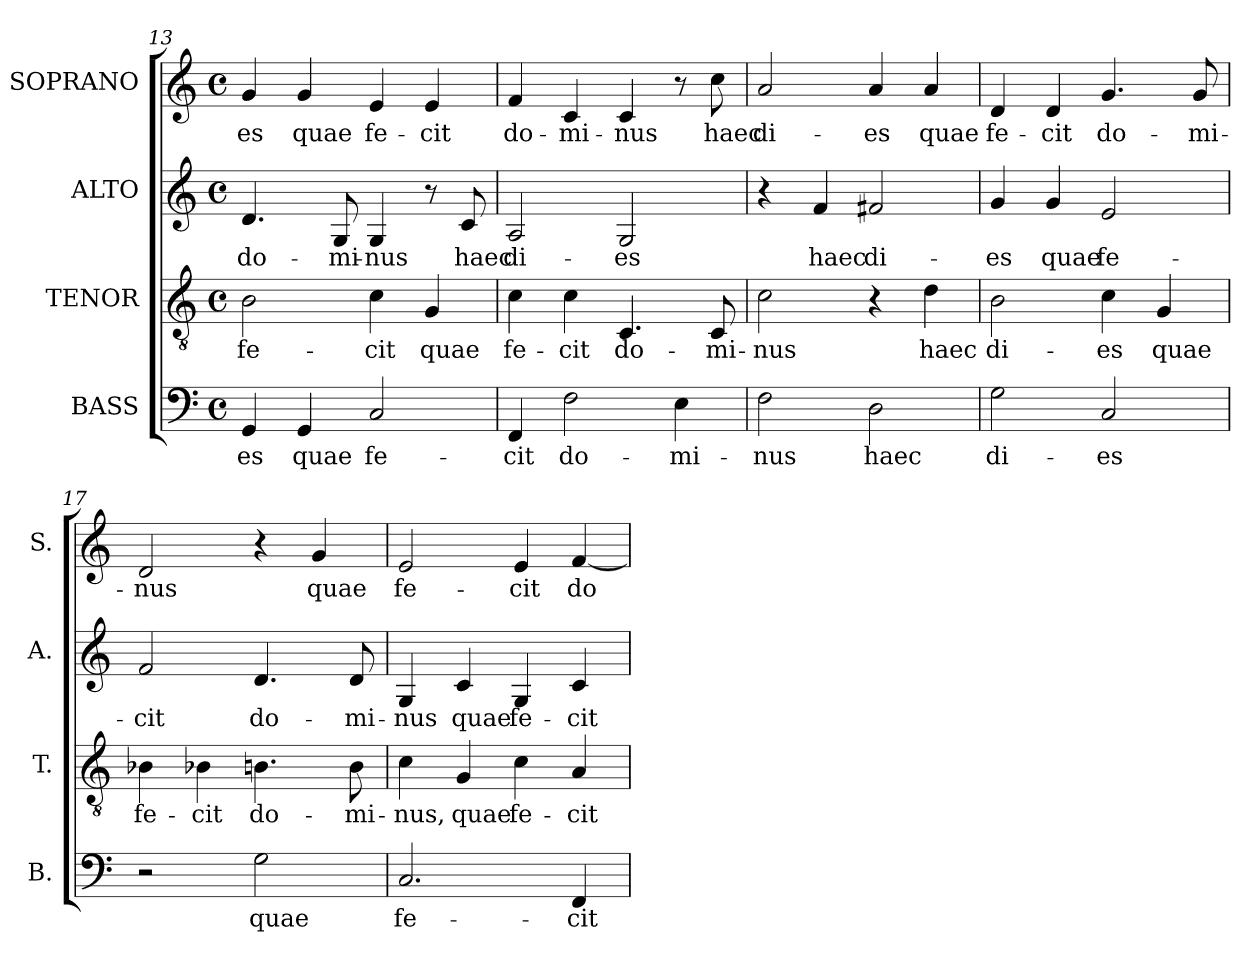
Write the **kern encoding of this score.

**kern	**text	**kern	**text	**kern	**text	**kern	**text
*part4	*part4	*part3	*part3	*part2	*part2	*part1	*part1
*staff4	*staff4	*staff3	*staff3	*staff2	*staff2	*staff1	*staff1
*I"BASS	*	*I"TENOR	*	*I"ALTO	*	*I"SOPRANO	*
*I'B.	*	*I'T.	*	*I'A.	*	*I'S.	*
*clefF4	*	*clefGv2	*	*clefG2	*	*clefG2	*
*	*	*ITrd7c12	*	*	*	*	*
*k[]	*	*k[]	*	*k[]	*	*k[]	*
*C:	*	*C:	*	*C:	*	*C:	*
*M4/4	*	*M4/4	*	*M4/4	*	*M4/4	*
*met(c)	*	*met(c)	*	*met(c)	*	*met(c)	*
=13	=13	=13	=13	=13	=13	=13	=13
!	!LO:LY:b:color=#000000	!	!	!	!	!	!
!	!	!	!LO:LY:b:color=#000000	!	!	!	!
!	!	!	!	!	!LO:LY:b:color=#000000	!	!
!	!	!	!	!	!	!	!LO:LY:b:color=#000000
4GGi/	-es	2BBi\	fe-	4.di/	do-	4gi/	-es
!	!LO:LY:b:color=#000000	!	!	!	!	!	!
!	!	!	!	!	!	!	!LO:LY:b:color=#000000
4GGi/	quae	.	.	.	.	4gi/	quae
!	!	!	!	!	!LO:LY:b:color=#000000	!	!
.	.	.	.	8Gi/	-mi-	.	.
!	!LO:LY:b:color=#000000	!	!	!	!	!	!
!	!	!	!LO:LY:b:color=#000000	!	!	!	!
!	!	!	!	!	!LO:LY:b:color=#000000	!	!
!	!	!	!	!	!	!	!LO:LY:b:color=#000000
2Ci/	fe-	4Ci\	-cit	4Gi/	-nus	4ei/	fe-
!	!	!	!LO:LY:b:color=#000000	!	!	!	!
!	!	!	!	!	!	!	!LO:LY:b:color=#000000
.	.	4GGi/	quae	8r	.	4ei/	-cit
!	!	!	!	!	!LO:LY:b:color=#000000	!	!
.	.	.	.	8ci/	haec	.	.
=14	=14	=14	=14	=14	=14	=14	=14
!	!LO:LY:b:color=#000000	!	!	!	!	!	!
!	!	!	!LO:LY:b:color=#000000	!	!	!	!
!	!	!	!	!	!LO:LY:b:color=#000000	!	!
!	!	!	!	!	!	!	!LO:LY:b:color=#000000
4FFi/	-cit	4Ci\	fe-	2Ai/	di-	4fi/	do-
!	!LO:LY:b:color=#000000	!	!	!	!	!	!
!	!	!	!LO:LY:b:color=#000000	!	!	!	!
!	!	!	!	!	!	!	!LO:LY:b:color=#000000
2Fi\	do-	4Ci\	-cit	.	.	4ci/	-mi-
!	!	!	!LO:LY:b:color=#000000	!	!	!	!
!	!	!	!	!	!LO:LY:b:color=#000000	!	!
!	!	!	!	!	!	!	!LO:LY:b:color=#000000
.	.	4.CCi/	do-	2Gi/	-es	4ci/	-nus
!	!LO:LY:b:color=#000000	!	!	!	!	!	!
4Ei\	-mi-	.	.	.	.	8r	.
!	!	!	!LO:LY:b:color=#000000	!	!	!	!
!	!	!	!	!	!	!	!LO:LY:b:color=#000000
.	.	8CCi/	-mi-	.	.	8cci\	haec
=15	=15	=15	=15	=15	=15	=15	=15
!	!LO:LY:b:color=#000000	!	!	!	!	!	!
!	!	!	!LO:LY:b:color=#000000	!	!	!	!
!	!	!	!	!	!	!	!LO:LY:b:color=#000000
2Fi\	-nus	2Ci\	-nus	4r	.	2ai/	di-
!	!	!	!	!	!LO:LY:b:color=#000000	!	!
.	.	.	.	4fi/	haec	.	.
!	!LO:LY:b:color=#000000	!	!	!	!	!	!
!	!	!	!	!	!LO:LY:b:color=#000000	!	!
!	!	!	!	!	!	!	!LO:LY:b:color=#000000
2Di\	haec	4r	.	2f#Xi/	di-	4ai/	-es
!	!	!	!LO:LY:b:color=#000000	!	!	!	!
!	!	!	!	!	!	!	!LO:LY:b:color=#000000
.	.	4Di\	haec	.	.	4ai/	quae
!!LO:LB:g=z
=16	=16	=16	=16	=16	=16	=16	=16
!	!LO:LY:b:color=#000000	!	!	!	!	!	!
!	!	!	!LO:LY:b:color=#000000	!	!	!	!
!	!	!	!	!	!LO:LY:b:color=#000000	!	!
!	!	!	!	!	!	!	!LO:LY:b:color=#000000
2Gi\	di-	2BBi\	di-	4gi/	-es	4di/	fe-
!	!	!	!	!	!LO:LY:b:color=#000000	!	!
!	!	!	!	!	!	!	!LO:LY:b:color=#000000
.	.	.	.	4gi/	quae	4di/	-cit
!	!LO:LY:b:color=#000000	!	!	!	!	!	!
!	!	!	!LO:LY:b:color=#000000	!	!	!	!
!	!	!	!	!	!LO:LY:b:color=#000000	!	!
!	!	!	!	!	!	!	!LO:LY:b:color=#000000
2Ci/	-es	4Ci\	-es	2ei/	fe-	4.gi/	do-
!	!	!	!LO:LY:b:color=#000000	!	!	!	!
.	.	4GGi/	quae	.	.	.	.
!	!	!	!	!	!	!	!LO:LY:b:color=#000000
.	.	.	.	.	.	8gi/	-mi-
=17	=17	=17	=17	=17	=17	=17	=17
!	!	!	!LO:LY:b:color=#000000	!	!	!	!
!	!	!	!	!	!LO:LY:b:color=#000000	!	!
!	!	!	!	!	!	!	!LO:LY:b:color=#000000
2r	.	4BB-Xi\	fe-	2fi/	-cit	2di/	-nus
!	!	!	!LO:LY:b:color=#000000	!	!	!	!
.	.	4BB-Xi\	-cit	.	.	.	.
!	!LO:LY:b:color=#000000	!	!	!	!	!	!
!	!	!	!LO:LY:b:color=#000000	!	!	!	!
!	!	!	!	!	!LO:LY:b:color=#000000	!	!
2Gi\	quae	4.BBni\	do-	4.di/	do-	4r	.
!	!	!	!	!	!	!	!LO:LY:b:color=#000000
.	.	.	.	.	.	4gi/	quae
!	!	!	!LO:LY:b:color=#000000	!	!	!	!
!	!	!	!	!	!LO:LY:b:color=#000000	!	!
.	.	8BBi\	-mi-	8di/	-mi-	.	.
=18	=18	=18	=18	=18	=18	=18	=18
!	!LO:LY:b:color=#000000	!	!	!	!	!	!
!	!	!	!LO:LY:b:color=#000000	!	!	!	!
!	!	!	!	!	!LO:LY:b:color=#000000	!	!
!	!	!	!	!	!	!	!LO:LY:b:color=#000000
2.Ci/	fe-	4Ci\	-nus,	4Gi/	-nus	2ei/	fe-
!	!	!	!LO:LY:b:color=#000000	!	!	!	!
!	!	!	!	!	!LO:LY:b:color=#000000	!	!
.	.	4GGi/	quae	4ci/	quae	.	.
!	!	!	!LO:LY:b:color=#000000	!	!	!	!
!	!	!	!	!	!LO:LY:b:color=#000000	!	!
!	!	!	!	!	!	!	!LO:LY:b:color=#000000
.	.	4Ci\	fe-	4Gi/	fe-	4ei/	-cit
!	!LO:LY:b:color=#000000	!	!	!	!	!	!
!	!	!	!LO:LY:b:color=#000000	!	!	!	!
!	!	!	!	!	!LO:LY:b:color=#000000	!	!
!	!	!	!	!	!	!	!LO:LY:b:color=#000000
4FFi/	-cit	4AAi/	-cit	4ci/	-cit	[4fi/	do-
=	=	=	=	=	=	=	=
*-	*-	*-	*-	*-	*-	*-	*-
